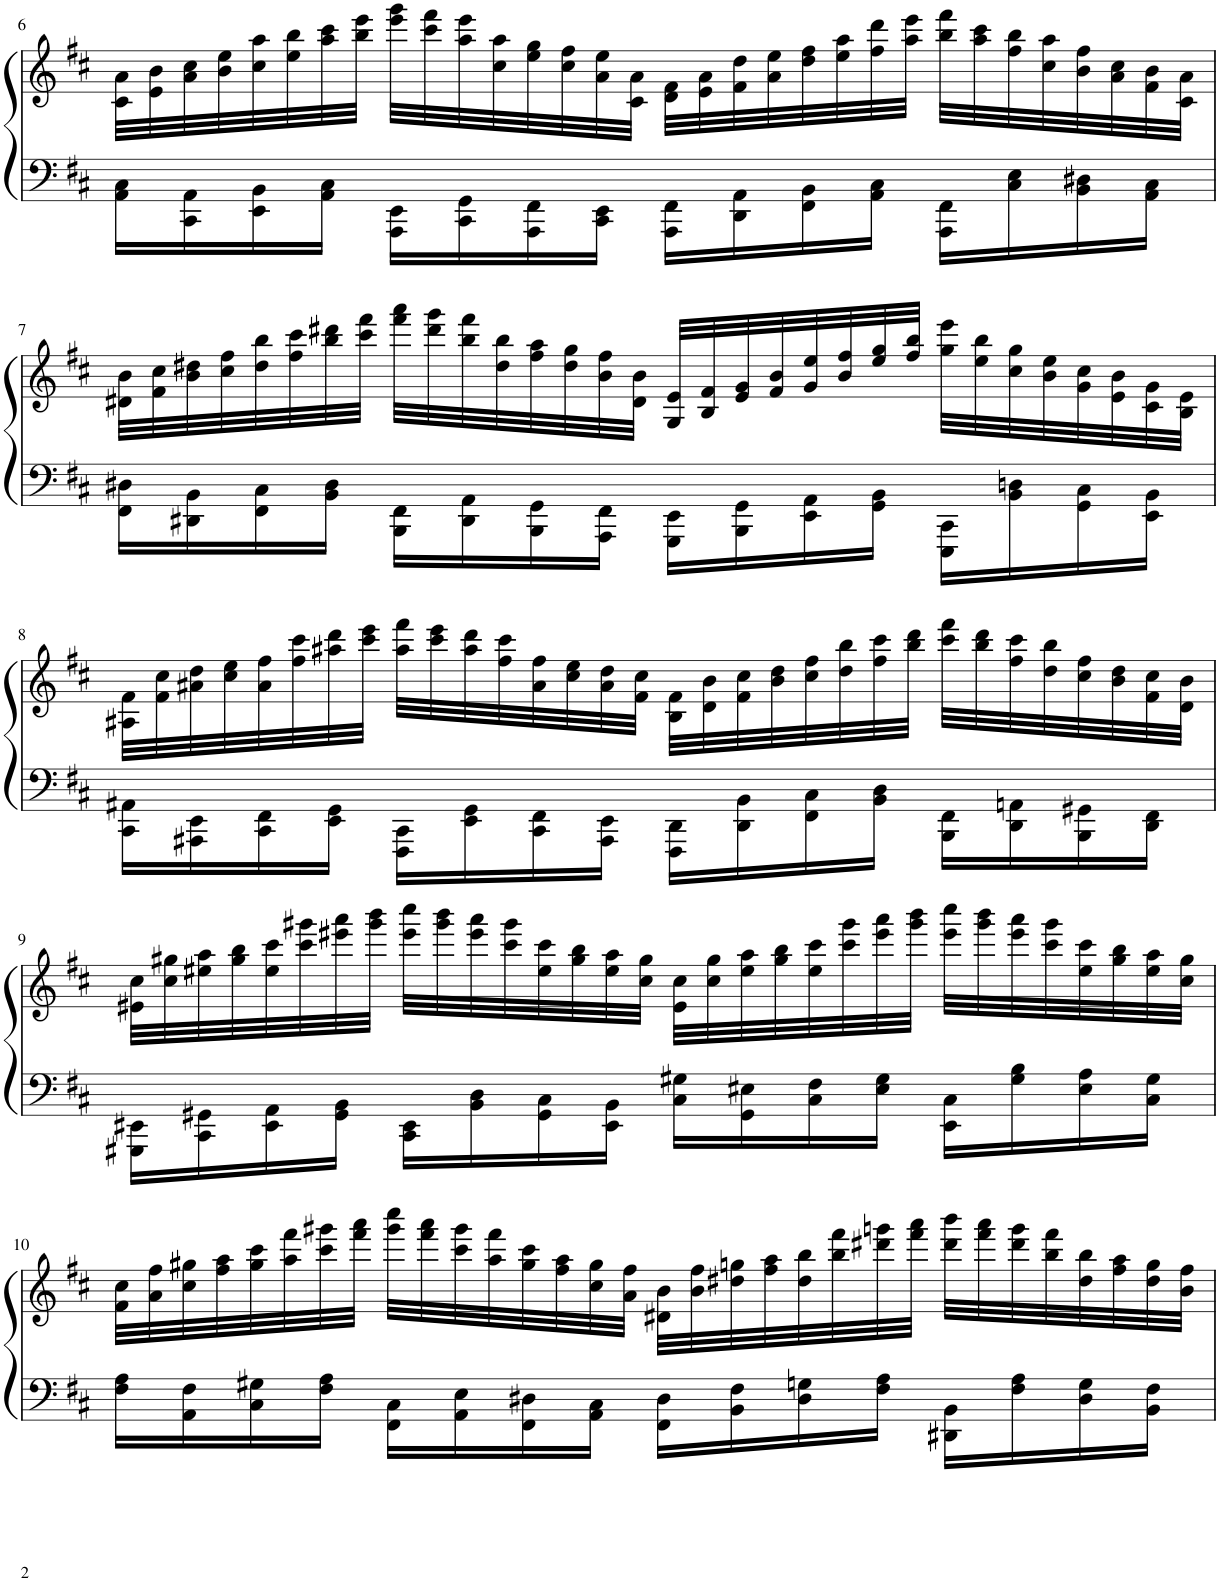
**kern	**kern
*part1	*part1
*staff2	*staff1
*I"Grand Piano	*
*I'Pno.	*
!!LO:PB:g=z
*clefF4	*clefG2
*k[f#c#]	*k[f#c#]
*M4/4	*M4/4
=6	=6
16AA\ 16C#\LL	32c#\ 32a\LLL
.	32e\ 32b\
16CC#\ 16AA\	32a\ 32cc#\
.	32b\ 32ee\
16EE\ 16BB\	32cc#\ 32aa\
.	32ee\ 32bb\
16AA\ 16C#\JJ	32aa\ 32ccc#\
.	32bb\ 32eee\JJJ
16AAA\ 16EE\LL	32eee\ 32ggg\LLL
.	32ccc#\ 32fff#\
16CC#\ 16GG\	32aa\ 32eee\
.	32cc#\ 32aa\
16AAA\ 16FF#\	32ee\ 32gg\
.	32cc#\ 32ff#\
16CC#\ 16EE\JJ	32a\ 32ee\
.	32c#\ 32a\JJJ
16AAA\ 16FF#\LL	32d\ 32f#\LLL
.	32e\ 32a\
16DD\ 16AA\	32f#\ 32dd\
.	32a\ 32ee\
16FF#\ 16BB\	32dd\ 32ff#\
.	32ee\ 32aa\
16AA\ 16C#\JJ	32ff#\ 32ddd\
.	32aa\ 32eee\JJJ
16AAA\ 16FF#\LL	32bb\ 32fff#\LLL
.	32aa\ 32ccc#\
16C#\ 16E\	32ff#\ 32bb\
.	32cc#\ 32aa\
16BB\ 16D#X\	32b\ 32ff#\
.	32a\ 32cc#\
16AA\ 16C#\JJ	32f#\ 32b\
.	32c#\ 32a\JJJ
!!LO:LB:g=z
=7	=7
16FF#\ 16D#X\LL	32d#X\ 32b\LLL
.	32f#\ 32cc#\
16DD#X\ 16BB\	32b\ 32dd#X\
.	32cc#\ 32ff#\
16FF#\ 16C#\	32dd#\ 32bb\
.	32ff#\ 32ccc#\
16BB\ 16D#\JJ	32bb\ 32ddd#X\
.	32ccc#\ 32fff#\JJJ
16BBB\ 16FF#\LL	32fff#\ 32aaa\LLL
.	32ddd#\ 32ggg\
16DD#\ 16AA\	32bb\ 32fff#\
.	32dd#\ 32bb\
16BBB\ 16GG\	32ff#\ 32aa\
.	32dd#\ 32gg\
16AAA\ 16FF#\JJ	32b\ 32ff#\
.	32d#\ 32b\JJJ
16GGG\ 16EE\LL	32G/ 32e/LLL
.	32B/ 32f#/
16BBB\ 16GG\	32e/ 32g/
.	32f#/ 32b/
16EE\ 16AA\	32g/ 32ee/
.	32b/ 32ff#/
16GG\ 16BB\JJ	32ee/ 32gg/
.	32ff#/ 32bb/JJJ
16EEE\ 16CC#\LL	32gg\ 32eee\LLL
.	32ee\ 32bb\
16BB\ 16Dn\	32cc#\ 32gg\
.	32b\ 32ee\
16GG\ 16C#\	32g\ 32cc#\
.	32e\ 32b\
16EE\ 16BB\JJ	32c#\ 32g\
.	32B\ 32e\JJJ
!!LO:LB:g=z
=8	=8
16CC#\ 16AA#X\LL	32A#X\ 32f#\LLL
.	32f#\ 32cc#\
16AAA#X\ 16EE\	32a#X\ 32dd\
.	32cc#\ 32ee\
16CC#\ 16FF#\	32a#\ 32ff#\
.	32ff#\ 32ccc#\
16EE\ 16GG\JJ	32aa#X\ 32ddd\
.	32ccc#\ 32eee\JJJ
16FFF#\ 16CC#\LL	32aa#\ 32fff#\LLL
.	32ccc#\ 32eee\
16EE\ 16GG\	32aa#\ 32ddd\
.	32ff#\ 32ccc#\
16CC#\ 16FF#\	32a#\ 32ff#\
.	32cc#\ 32ee\
16AAA#\ 16EE\JJ	32a#\ 32dd\
.	32f#\ 32cc#\JJJ
16FFF#\ 16DD\LL	32B\ 32f#\LLL
.	32d\ 32b\
16DD\ 16BB\	32f#\ 32cc#\
.	32b\ 32dd\
16FF#\ 16C#\	32cc#\ 32ff#\
.	32dd\ 32bb\
16BB\ 16D\JJ	32ff#\ 32ccc#\
.	32bb\ 32ddd\JJJ
16BBB\ 16FF#\LL	32ccc#\ 32fff#\LLL
.	32bb\ 32ddd\
16DD\ 16AAn\	32ff#\ 32ccc#\
.	32dd\ 32bb\
16BBB\ 16GG#X\	32cc#\ 32ff#\
.	32b\ 32dd\
16DD\ 16FF#\JJ	32f#\ 32cc#\
.	32d\ 32b\JJJ
!!LO:LB:g=z
=9	=9
16GGG#X\ 16EE#X\LL	32e#X\ 32cc#\LLL
.	32cc#\ 32gg#X\
16CC#\ 16GG#X\	32ee#X\ 32aa\
.	32gg#\ 32bb\
16EE#\ 16AA\	32ee#\ 32ccc#\
.	32ccc#\ 32ggg#X\
16GG#\ 16BB\JJ	32eee#X\ 32aaa\
.	32ggg#\ 32bbb\JJJ
16CC#\ 16EE#\LL	32eee#\ 32cccc#\LLL
.	32ggg#\ 32bbb\
16BB\ 16D\	32eee#\ 32aaa\
.	32ccc#\ 32ggg#\
16GG#\ 16C#\	32ee#\ 32ccc#\
.	32gg#\ 32bb\
16EE#\ 16BB\JJ	32ee#\ 32aa\
.	32cc#\ 32gg#\JJJ
16C#\ 16G#X\LL	32e#\ 32cc#\LLL
.	32cc#\ 32gg#\
16GG#\ 16E#X\	32ee#\ 32aa\
.	32gg#\ 32bb\
16C#\ 16F#\	32ee#\ 32ccc#\
.	32ccc#\ 32ggg#\
16E#\ 16G#\JJ	32eee#\ 32aaa\
.	32ggg#\ 32bbb\JJJ
16EE#\ 16C#\LL	32eee#\ 32cccc#\LLL
.	32ggg#\ 32bbb\
16G#\ 16B\	32eee#\ 32aaa\
.	32ccc#\ 32ggg#\
16E#\ 16A\	32ee#\ 32ccc#\
.	32gg#\ 32bb\
16C#\ 16G#\JJ	32ee#\ 32aa\
.	32cc#\ 32gg#\JJJ
!!LO:LB:g=z
=10	=10
16F#\ 16A\LL	32f#\ 32cc#\LLL
.	32a\ 32ff#\
16AA\ 16F#\	32cc#\ 32gg#X\
.	32ff#\ 32aa\
16C#\ 16G#X\	32gg#\ 32ccc#\
.	32aa\ 32fff#\
16F#\ 16A\JJ	32ccc#\ 32ggg#X\
.	32fff#\ 32aaa\JJJ
16FF#\ 16C#\LL	32ggg#\ 32cccc#\LLL
.	32fff#\ 32aaa\
16AA\ 16E\	32ccc#\ 32ggg#\
.	32aa\ 32fff#\
16FF#\ 16D#X\	32gg#\ 32ccc#\
.	32ff#\ 32aa\
16AA\ 16C#\JJ	32cc#\ 32gg#\
.	32a\ 32ff#\JJJ
16FF#\ 16D#\LL	32d#X\ 32b\LLL
.	32b\ 32ff#\
16BB\ 16F#\	32dd#X\ 32ggn\
.	32ff#\ 32aa\
16D#\ 16Gn\	32dd#\ 32bb\
.	32bb\ 32fff#\
16F#\ 16A\JJ	32ddd#X\ 32gggn\
.	32fff#\ 32aaa\JJJ
16DD#X\ 16BB\LL	32ddd#\ 32bbb\LLL
.	32fff#\ 32aaa\
16F#\ 16A\	32ddd#\ 32ggg\
.	32bb\ 32fff#\
16D#\ 16G\	32dd#\ 32bb\
.	32ff#\ 32aa\
16BB\ 16F#\JJ	32dd#\ 32gg\
.	32b\ 32ff#\JJJ
=	=
*-	*-
